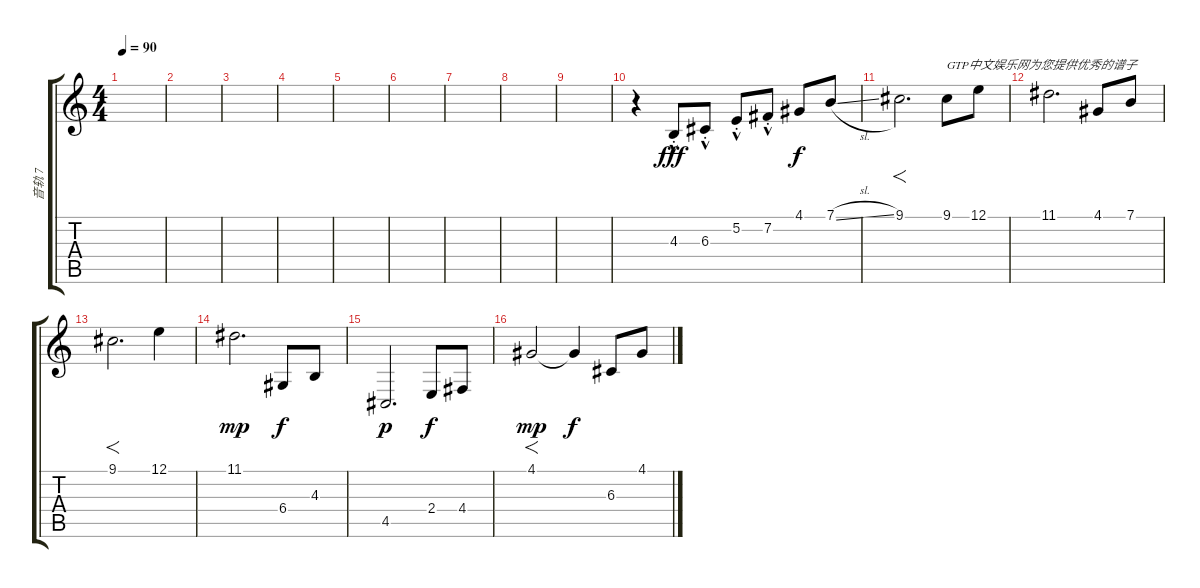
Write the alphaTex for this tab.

\track ("音轨 7" "音轨 7") {instrument stringensemble2}
\staff {score tabs}
\tuning (E4 B3 G3 D3 A2 E2) {hide}
\ts (4 4)
\tempo 90
\clef g2
\ks c
|
|
|
|
|
|
|
|
|
r.4 4.3{hac st}.8{dy fff} 6.3{hac st}.8 5.2{hac st}.8 7.2{hac st}.8 4.1.8{dy f} 7.1{sl}.8 |
9.1.2{f d} 9.1.8{txt "GTP中文娱乐网为您提供优秀的谱子"} 12.1.8 |
11.1.2{d} 4.1.8 7.1.8 |
9.1.2{f d} 12.1.4 |
11.1.2{d dy mp} 6.4.8{dy f} 4.3.8 |
4.5.2{d dy p} 2.4.8{dy f} 4.4.8 |
4.1.2{f dy mp} 4.1{t}.4{dy f} 6.3.8 4.1.8
